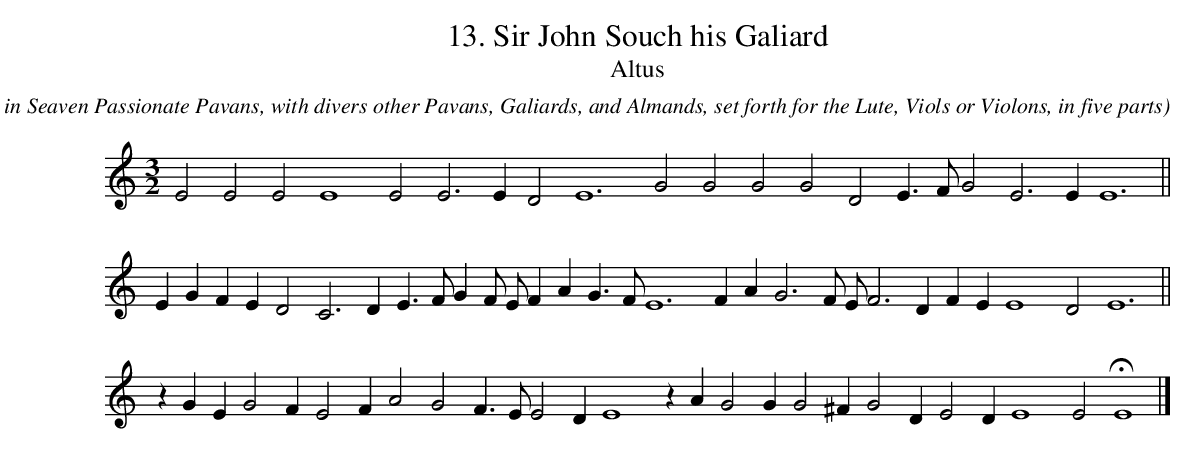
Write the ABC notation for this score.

X:1
T:13. Sir John Souch his Galiard
T:Altus
C: John Dowland
O: From Lachrimae, or Seaven Teares figured in Seaven Passionate Pavans, with divers other Pavans, Galiards, and Almands, set forth for the Lute, Viols or Violons, in five parts
L:1/4
M:3/2
K:A min
E2 E2 E2 E4 E2 E3 E D2 E6 G2 G2 G2 G2 D2 E > F G2 E3 E E6 ||
E G F E D2 C3 D E > F G F/ E/ F A G > F E6 F A G3 F/ E/ F3 D F E E4 D2 E6 ||
z G E G2 F E2 F A2 G2 F > E E2 D E4 z A G2 G G2 ^F G2 D E2 D E4 E2 HE4 |]
